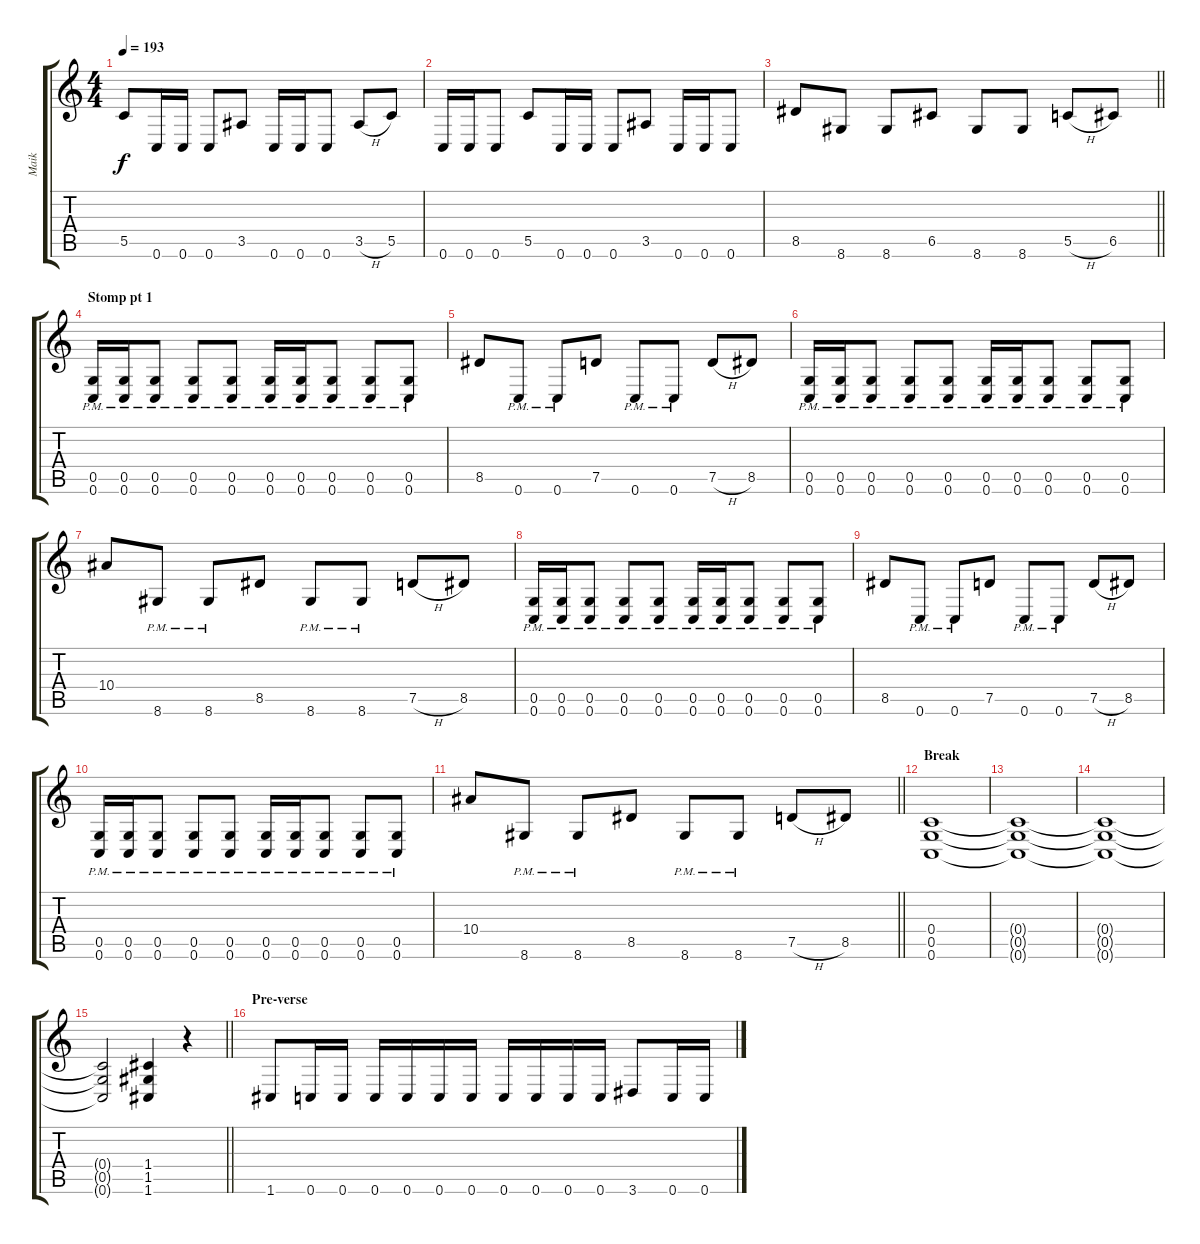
\track ("Maik" "Maik") {instrument distortionguitar}
\staff {score tabs}
\tuning (D4 A3 F3 C3 G2 C2) {hide}
\ts (4 4)
\tempo 193
\clef g2
\ks c
5.5.8{dy f} 0.6.16 0.6.16 0.6.8 3.5.8 0.6.16 0.6.16 0.6.8 3.5{h}.8 5.5.8 |
0.6.16 0.6.16 0.6.8 5.5.8 0.6.16 0.6.16 0.6.8 3.5.8 0.6.16 0.6.16 0.6.8 |
\barLineRight lightlight
8.5.8 8.6.8 8.6.8 6.5.8 8.6.8 8.6.8 5.5{h}.8 6.5.8 |
\section ("" "Stomp pt 1")
(0.5{pm} 0.6{pm}).16 (0.5{pm} 0.6{pm}).16 (0.5{pm} 0.6{pm}).8 (0.5{pm} 0.6{pm}).8 (0.5{pm} 0.6{pm}).8 (0.5{pm} 0.6{pm}).16 (0.5{pm} 0.6{pm}).16 (0.5{pm} 0.6{pm}).8 (0.5{pm} 0.6{pm}).8 (0.5{pm} 0.6{pm}).8 |
8.5.8 0.6{pm}.8 0.6{pm}.8 7.5.8 0.6{pm}.8 0.6{pm}.8 7.5{h}.8 8.5.8 |
(0.5{pm} 0.6{pm}).16 (0.5{pm} 0.6{pm}).16 (0.5{pm} 0.6{pm}).8 (0.5{pm} 0.6{pm}).8 (0.5{pm} 0.6{pm}).8 (0.5{pm} 0.6{pm}).16 (0.5{pm} 0.6{pm}).16 (0.5{pm} 0.6{pm}).8 (0.5{pm} 0.6{pm}).8 (0.5{pm} 0.6{pm}).8 |
10.4.8 8.6{pm}.8 8.6{pm}.8 8.5.8 8.6{pm}.8 8.6{pm}.8 7.5{h}.8 8.5.8 |
(0.5{pm} 0.6{pm}).16 (0.5{pm} 0.6{pm}).16 (0.5{pm} 0.6{pm}).8 (0.5{pm} 0.6{pm}).8 (0.5{pm} 0.6{pm}).8 (0.5{pm} 0.6{pm}).16 (0.5{pm} 0.6{pm}).16 (0.5{pm} 0.6{pm}).8 (0.5{pm} 0.6{pm}).8 (0.5{pm} 0.6{pm}).8 |
8.5.8 0.6{pm}.8 0.6{pm}.8 7.5.8 0.6{pm}.8 0.6{pm}.8 7.5{h}.8 8.5.8 |
(0.5{pm} 0.6{pm}).16 (0.5{pm} 0.6{pm}).16 (0.5{pm} 0.6{pm}).8 (0.5{pm} 0.6{pm}).8 (0.5{pm} 0.6{pm}).8 (0.5{pm} 0.6{pm}).16 (0.5{pm} 0.6{pm}).16 (0.5{pm} 0.6{pm}).8 (0.5{pm} 0.6{pm}).8 (0.5{pm} 0.6{pm}).8 |
\barLineRight lightlight
10.4.8 8.6{pm}.8 8.6{pm}.8 8.5.8 8.6{pm}.8 8.6{pm}.8 7.5{h}.8 8.5.8 |
\section ("" "Break")
(0.4 0.5 0.6).1 |
(0.4{t} 0.5{t} 0.6{t}).1 |
(0.4{t} 0.5{t} 0.6{t}).1 |
\barLineRight lightlight
(0.4{t} 0.5{t} 0.6{t}).2 (1.4 1.5 1.6).4 r.4 |
\section ("" "Pre-verse")
1.6.8 0.6.16 0.6.16 0.6.16 0.6.16 0.6.16 0.6.16 0.6.16 0.6.16 0.6.16 0.6.16 3.6.8 0.6.16 0.6.16
